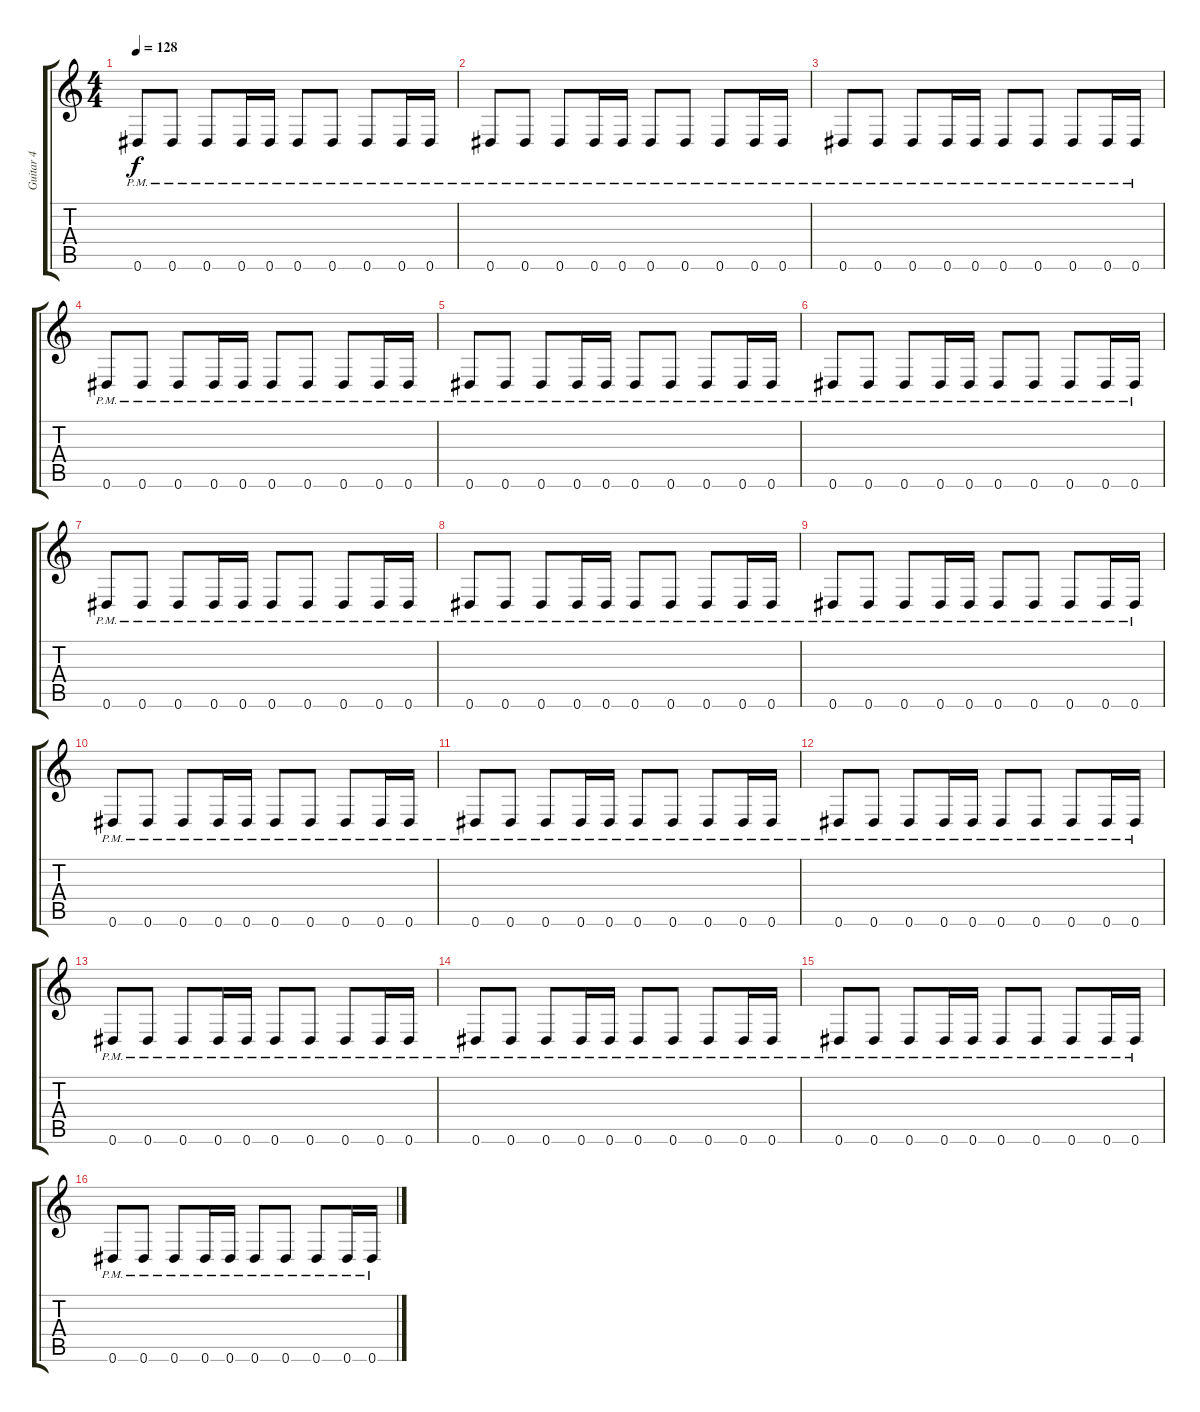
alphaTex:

\track ("Guitar 4" "Guitar 4") {instrument distortionguitar}
\staff {score tabs}
\tuning (Eb4 Bb3 Gb3 Db3 Ab2 Eb2) {hide}
\ts (4 4)
\tempo 128
\clef g2
\ks c
0.6{pm}.8{dy f} 0.6{pm}.8 0.6{pm}.8 0.6{pm}.16 0.6{pm}.16 0.6{pm}.8 0.6{pm}.8 0.6{pm}.8 0.6{pm}.16 0.6{pm}.16 |
0.6{pm}.8 0.6{pm}.8 0.6{pm}.8 0.6{pm}.16 0.6{pm}.16 0.6{pm}.8 0.6{pm}.8 0.6{pm}.8 0.6{pm}.16 0.6{pm}.16 |
0.6{pm}.8 0.6{pm}.8 0.6{pm}.8 0.6{pm}.16 0.6{pm}.16 0.6{pm}.8 0.6{pm}.8 0.6{pm}.8 0.6{pm}.16 0.6{pm}.16 |
0.6{pm}.8 0.6{pm}.8 0.6{pm}.8 0.6{pm}.16 0.6{pm}.16 0.6{pm}.8 0.6{pm}.8 0.6{pm}.8 0.6{pm}.16 0.6{pm}.16 |
0.6{pm}.8 0.6{pm}.8 0.6{pm}.8 0.6{pm}.16 0.6{pm}.16 0.6{pm}.8 0.6{pm}.8 0.6{pm}.8 0.6{pm}.16 0.6{pm}.16 |
0.6{pm}.8 0.6{pm}.8 0.6{pm}.8 0.6{pm}.16 0.6{pm}.16 0.6{pm}.8 0.6{pm}.8 0.6{pm}.8 0.6{pm}.16 0.6{pm}.16 |
0.6{pm}.8 0.6{pm}.8 0.6{pm}.8 0.6{pm}.16 0.6{pm}.16 0.6{pm}.8 0.6{pm}.8 0.6{pm}.8 0.6{pm}.16 0.6{pm}.16 |
\section ("" "")
0.6{pm}.8{volume 10} 0.6{pm}.8 0.6{pm}.8 0.6{pm}.16 0.6{pm}.16 0.6{pm}.8 0.6{pm}.8 0.6{pm}.8 0.6{pm}.16 0.6{pm}.16 |
0.6{pm}.8 0.6{pm}.8 0.6{pm}.8 0.6{pm}.16 0.6{pm}.16 0.6{pm}.8 0.6{pm}.8 0.6{pm}.8 0.6{pm}.16 0.6{pm}.16 |
0.6{pm}.8 0.6{pm}.8 0.6{pm}.8 0.6{pm}.16 0.6{pm}.16 0.6{pm}.8 0.6{pm}.8 0.6{pm}.8 0.6{pm}.16 0.6{pm}.16 |
0.6{pm}.8 0.6{pm}.8 0.6{pm}.8 0.6{pm}.16 0.6{pm}.16 0.6{pm}.8 0.6{pm}.8 0.6{pm}.8 0.6{pm}.16 0.6{pm}.16 |
0.6{pm}.8 0.6{pm}.8 0.6{pm}.8 0.6{pm}.16 0.6{pm}.16 0.6{pm}.8 0.6{pm}.8 0.6{pm}.8 0.6{pm}.16 0.6{pm}.16 |
0.6{pm}.8 0.6{pm}.8 0.6{pm}.8 0.6{pm}.16 0.6{pm}.16 0.6{pm}.8 0.6{pm}.8 0.6{pm}.8 0.6{pm}.16 0.6{pm}.16 |
0.6{pm}.8 0.6{pm}.8 0.6{pm}.8 0.6{pm}.16 0.6{pm}.16 0.6{pm}.8 0.6{pm}.8 0.6{pm}.8 0.6{pm}.16 0.6{pm}.16 |
0.6{pm}.8 0.6{pm}.8 0.6{pm}.8 0.6{pm}.16 0.6{pm}.16 0.6{pm}.8 0.6{pm}.8 0.6{pm}.8 0.6{pm}.16 0.6{pm}.16 |
0.6{pm}.8 0.6{pm}.8 0.6{pm}.8 0.6{pm}.16 0.6{pm}.16 0.6{pm}.8 0.6{pm}.8 0.6{pm}.8 0.6{pm}.16 0.6{pm}.16
